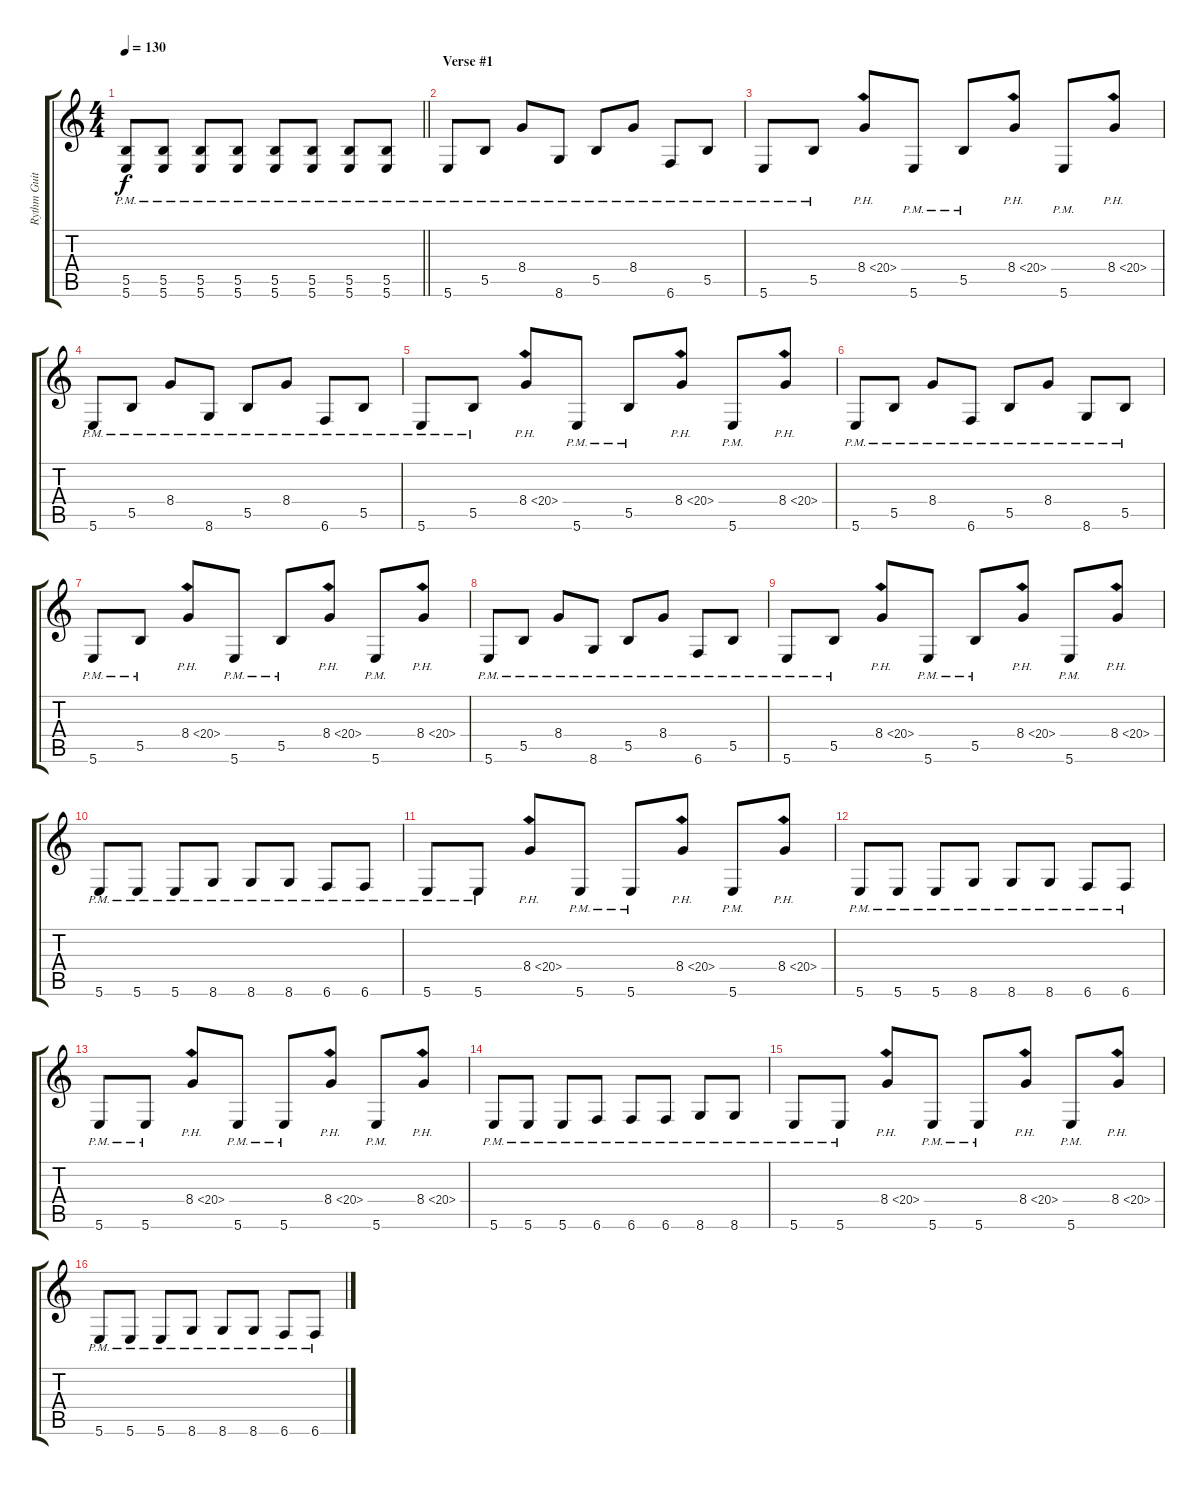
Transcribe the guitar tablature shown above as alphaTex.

\track ("Rythm Guitar" "Rythm Guit") {instrument overdrivenguitar}
\staff {score tabs}
\tuning (Db4 Ab3 E3 B2 Gb2 B1) {hide}
\ts (4 4)
\tempo 130
\clef g2
\barLineRight lightlight
\ks c
(5.5{pm} 5.6{pm}).8{dy f} (5.5{pm} 5.6{pm}).8 (5.5{pm} 5.6{pm}).8 (5.5{pm} 5.6{pm}).8 (5.5{pm} 5.6{pm}).8 (5.5{pm} 5.6{pm}).8 (5.5{pm} 5.6{pm}).8 (5.5{pm} 5.6{pm}).8 |
\section ("" "Verse #1")
5.6{pm}.8 5.5{pm}.8 8.4{pm}.8 8.6{pm}.8 5.5{pm}.8 8.4{pm}.8 6.6{pm}.8 5.5{pm}.8 |
5.6{pm}.8 5.5{pm}.8 8.4{ph 12}.8 5.6{pm}.8 5.5{pm}.8 8.4{ph 12}.8 5.6{pm}.8 8.4{ph 12}.8 |
5.6{pm}.8 5.5{pm}.8 8.4{pm}.8 8.6{pm}.8 5.5{pm}.8 8.4{pm}.8 6.6{pm}.8 5.5{pm}.8 |
5.6{pm}.8 5.5{pm}.8 8.4{ph 12}.8 5.6{pm}.8 5.5{pm}.8 8.4{ph 12}.8 5.6{pm}.8 8.4{ph 12}.8 |
5.6{pm}.8 5.5{pm}.8 8.4{pm}.8 6.6{pm}.8 5.5{pm}.8 8.4{pm}.8 8.6{pm}.8 5.5{pm}.8 |
5.6{pm}.8 5.5{pm}.8 8.4{ph 12}.8 5.6{pm}.8 5.5{pm}.8 8.4{ph 12}.8 5.6{pm}.8 8.4{ph 12}.8 |
5.6{pm}.8 5.5{pm}.8 8.4{pm}.8 8.6{pm}.8 5.5{pm}.8 8.4{pm}.8 6.6{pm}.8 5.5{pm}.8 |
5.6{pm}.8 5.5{pm}.8 8.4{ph 12}.8 5.6{pm}.8 5.5{pm}.8 8.4{ph 12}.8 5.6{pm}.8 8.4{ph 12}.8 |
5.6{pm}.8 5.6{pm}.8 5.6{pm}.8 8.6{pm}.8 8.6{pm}.8 8.6{pm}.8 6.6{pm}.8 6.6{pm}.8 |
5.6{pm}.8 5.6{pm}.8 8.4{ph 12}.8 5.6{pm}.8 5.6{pm}.8 8.4{ph 12}.8 5.6{pm}.8 8.4{ph 12}.8 |
5.6{pm}.8 5.6{pm}.8 5.6{pm}.8 8.6{pm}.8 8.6{pm}.8 8.6{pm}.8 6.6{pm}.8 6.6{pm}.8 |
5.6{pm}.8 5.6{pm}.8 8.4{ph 12}.8 5.6{pm}.8 5.6{pm}.8 8.4{ph 12}.8 5.6{pm}.8 8.4{ph 12}.8 |
5.6{pm}.8 5.6{pm}.8 5.6{pm}.8 6.6{pm}.8 6.6{pm}.8 6.6{pm}.8 8.6{pm}.8 8.6{pm}.8 |
5.6{pm}.8 5.6{pm}.8 8.4{ph 12}.8 5.6{pm}.8 5.6{pm}.8 8.4{ph 12}.8 5.6{pm}.8 8.4{ph 12}.8 |
5.6{pm}.8 5.6{pm}.8 5.6{pm}.8 8.6{pm}.8 8.6{pm}.8 8.6{pm}.8 6.6{pm}.8 6.6{pm}.8
